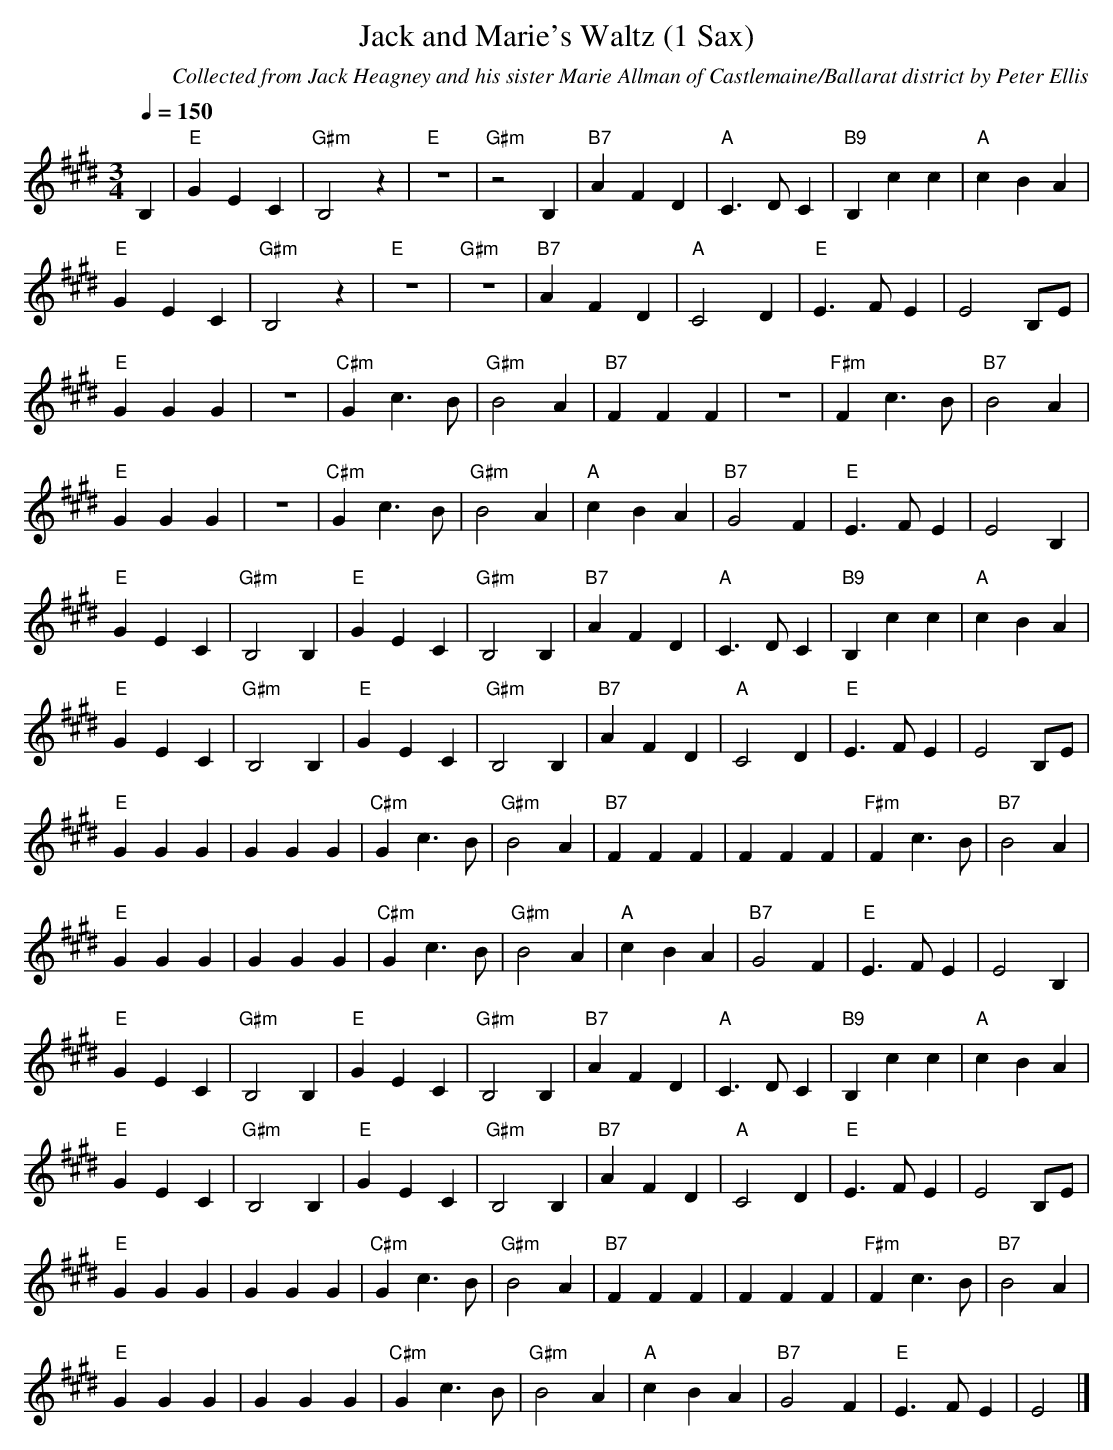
X:1
T:Jack and Marie's Waltz (1 Sax)
Q:1/4=150
C:Collected from Jack Heagney and his sister Marie Allman of Castlemaine/Ballarat district by Peter Ellis
M:3/4
L:1/4
K:Emaj
B,|"E"GEC|"G#m"B,2z|"E"z3|"G#m"z2B,|"B7"AFD|"A"C>DC|"B9"B,cc|"A"cBA|
"E"GEC|"G#m"B,2z|"E"z3|"G#m"z3|"B7"AFD|"A"C2D|"E"E>FE|E2B,/2E/2|
"E"GGG|z3|"C#m"Gc>B|"G#m"B2A|"B7"FFF|z3|"F#m"Fc>B|"B7"B2A|
"E"GGG|z3|"C#m"Gc>B|"G#m"B2A|"A"cBA|"B7"G2F|"E"E>FE|E2B,|
"E"GEC|"G#m"B,2B,|"E"GEC|"G#m"B,2B,|"B7"AFD|"A"C>DC|"B9"B,cc|"A"cBA|
"E"GEC|"G#m"B,2B,|"E"GEC|"G#m"B,2B,|"B7"AFD|"A"C2D|"E"E>FE|E2B,/2E/2|
"E"GGG|GGG|"C#m"Gc>B|"G#m"B2A|"B7"FFF|FFF|"F#m"Fc>B|"B7"B2A|
"E"GGG|GGG|"C#m"Gc>B|"G#m"B2A|"A"cBA|"B7"G2F|"E"E>FE|E2B,|
"E"GEC|"G#m"B,2B,|"E"GEC|"G#m"B,2B,|"B7"AFD|"A"C>DC|"B9"B,cc|"A"cBA|
"E"GEC|"G#m"B,2B,|"E"GEC|"G#m"B,2B,|"B7"AFD|"A"C2D|"E"E>FE|E2B,/2E/2|
"E"GGG|GGG|"C#m"Gc>B|"G#m"B2A|"B7"FFF|FFF|"F#m"Fc>B|"B7"B2A|
"E"GGG|GGG|"C#m"Gc>B|"G#m"B2A|"A"cBA|"B7"G2F|"E"E>FE|E2|]
